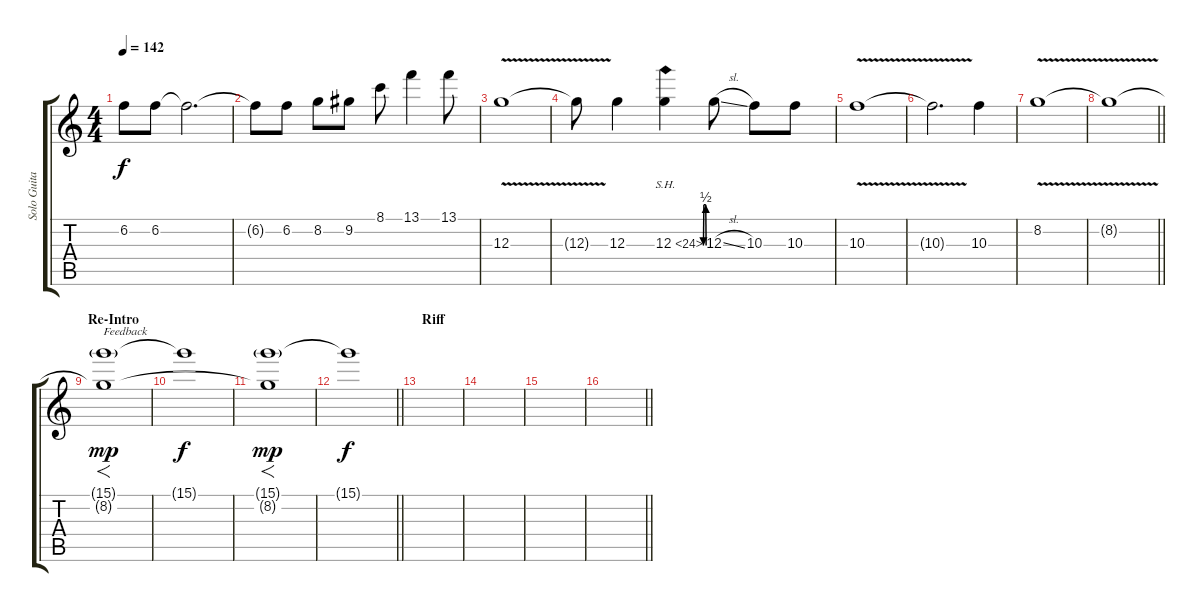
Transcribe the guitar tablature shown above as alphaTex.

\track ("Solo Guitar" "Solo Guita") {instrument overdrivenguitar}
\staff {score tabs}
\tuning (E4 B3 G3 D3 A2 E2) {hide}
\ts (4 4)
\tempo 142
\clef g2
\ks c
6.2.8{dy f} 6.2.8 6.2{t}.2{d} |
6.2{t}.8 6.2.8 8.2.8 9.2.8 8.1.8 13.1.4 13.1.8 |
12.3{v}.1 |
12.3{t}.8 12.3.4 12.3{be (custom 0 0 15 0 19 2 40 2 45 0 60 0) sh 12}.4 12.3{sl}.8 10.3.8 10.3.8 |
10.3{v}.1 |
10.3{t}.2{d} 10.3.4 |
8.2{v}.1 |
\barLineRight lightlight
8.2{t}.1 |
\section ("" "Re-Intro")
(15.1{g} 8.2{t}).1{f txt "Feedback" dy mp} |
15.1{t}.1{dy f} |
(15.1{g} 8.2{t}).1{f dy mp} |
\barLineRight lightlight
15.1{t}.1{dy f} |
\section ("" "Riff")
|
|
|
\barLineRight lightlight
